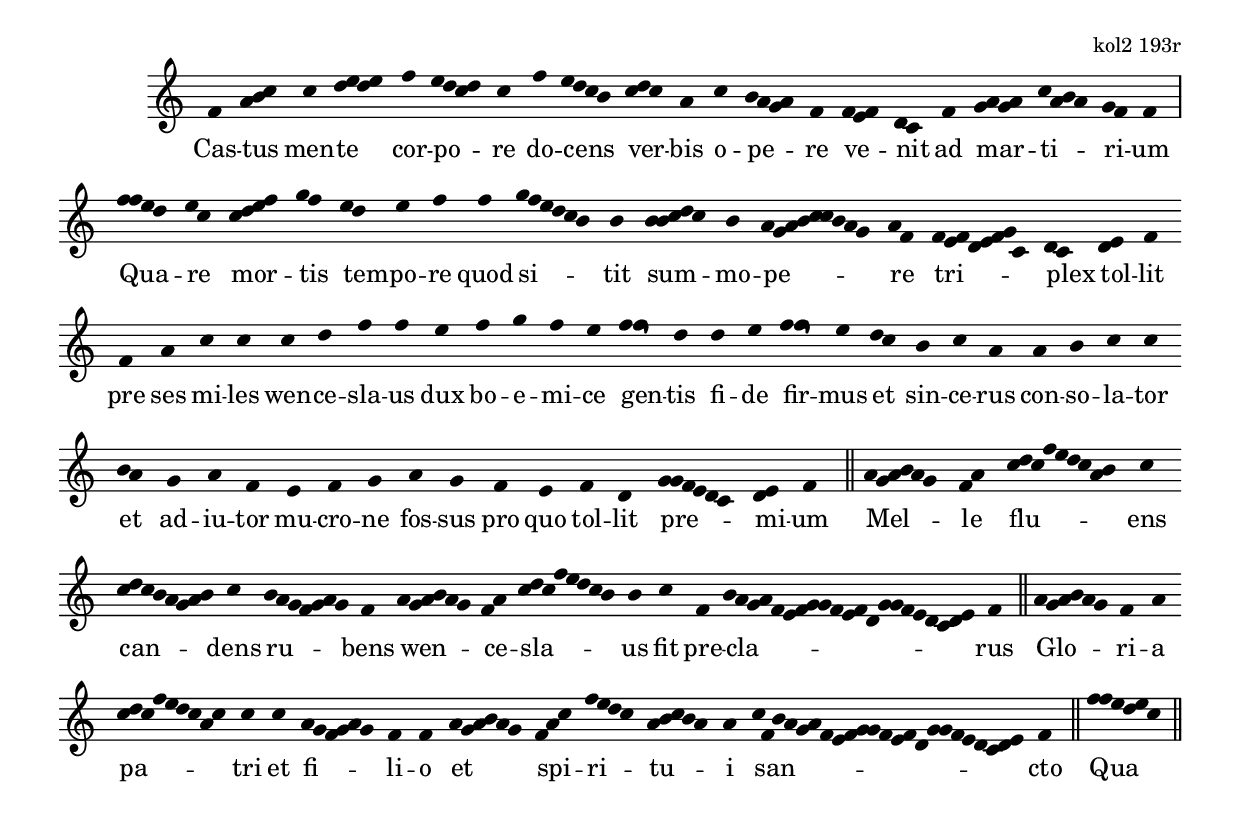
\version "2.19.32"

\include "../lib/synopsis.ily"

\score {
  \transpose c c' {
    \plainchant
    f \melisma { a b c' } \bar "" c' \melisma { d' e' d' e' } \bar "" f' \melisma { e' d' c' d' } c' \bar "" f' \melisma { e' d' c' b } \bar "" \melisma { c' d' c' } a \bar "" c' \melisma { b a g a } f \bar "" \melisma { f e f } \melisma { d c } \bar "" f \bar "" \melisma { g a g a } \melisma { c' a b a } \melisma { g f } f \bar "|" \melisma { f' f' e' d' } \melisma { e' c' } \bar "" \melisma { c' d' e' f' } \melisma { g' f' } \bar "" \melisma { e' d' } e' f' \bar "" f' \bar "" \melisma { g' f' e' d' c' b } b \bar "" \melisma { b b c' d' c' } b \bar "" \melisma { a g a b c' c' b a g } \melisma { a f } \bar "" \melisma { f e f d e f g c } \melisma { d c } \bar "" \melisma { d e } f \bar "" f \bar "" a \bar "" c' c' \bar "" c' d' f' \bar "" f' \bar "" e' \bar "" f' g' f' e' \bar "" \melisma { f' \strophicus f' } d' \bar "" d' e' \bar "" \melisma { f' \strophicus f' } e' \bar "" \melisma { d' c' } \bar "" b c' a \bar "" a b c' c' \bar "" \melisma { b a } \bar "" g a f \bar "" e f g \bar "" a g \bar "" f \bar "" e \bar "" f d \bar "" \melisma { g g f e d c } \melisma { d e } f \bar "||" \melisma { a g a b a g } \melisma { f a } \bar "" \melisma { c' d' c' f' e' d' c' a b } c' \bar "" \melisma { c' d' c' b a g a b } c' \bar "" \melisma { b a g f g a g } f \bar "" \melisma { a g a b a g } \melisma { f a } \melisma { c' d' c' f' e' d' c' b } b \bar "" c' \bar "" f \melisma { b a g a f e f g g f e f d g g f e d c d e } f \bar "||" \melisma { a g a b a g } f a \bar "" \melisma { c' d' c' f' e' d' c' a c' } c' \bar "" c' \bar "" \melisma { a g f g a g } f f \bar "" \melisma { a g a b a g } \bar "" \melisma { f a c' } \melisma { f' e' d' c' } \melisma { a b c' b a } a \bar "" \melisma { c' f b a g a f e f g g f e f d g g f e d c d e } f \bar "||" \melisma { f' f' e' d' e' c' } \bar "||"
  }
  \addlyrics {
    Cas -- tus men -- te cor -- po -- re do -- cens ver -- bis o -- pe -- re ve -- nit ad mar -- ti -- ri -- um Qua -- re mor -- tis tem -- po -- re quod si -- tit sum -- mo --  pe -- re tri -- plex tol -- lit pre ses mi -- les wen -- ce -- sla --  us dux bo -- e -- mi -- ce gen -- tis fi -- de fir -- mus et sin -- ce -- rus con -- so -- la -- tor et ad -- iu -- tor mu -- cro -- ne fos -- sus pro quo tol -- lit pre -- mi -- um Mel -- le flu -- ens can -- dens ru -- bens wen -- ce -- sla -- us fit pre -- cla -- rus Glo -- ri -- a pa -- tri et fi -- li -- o et spi -- ri -- tu -- i san -- cto Qua
  }
  \header {
    fontes = "kol2 193r"
  }
}
